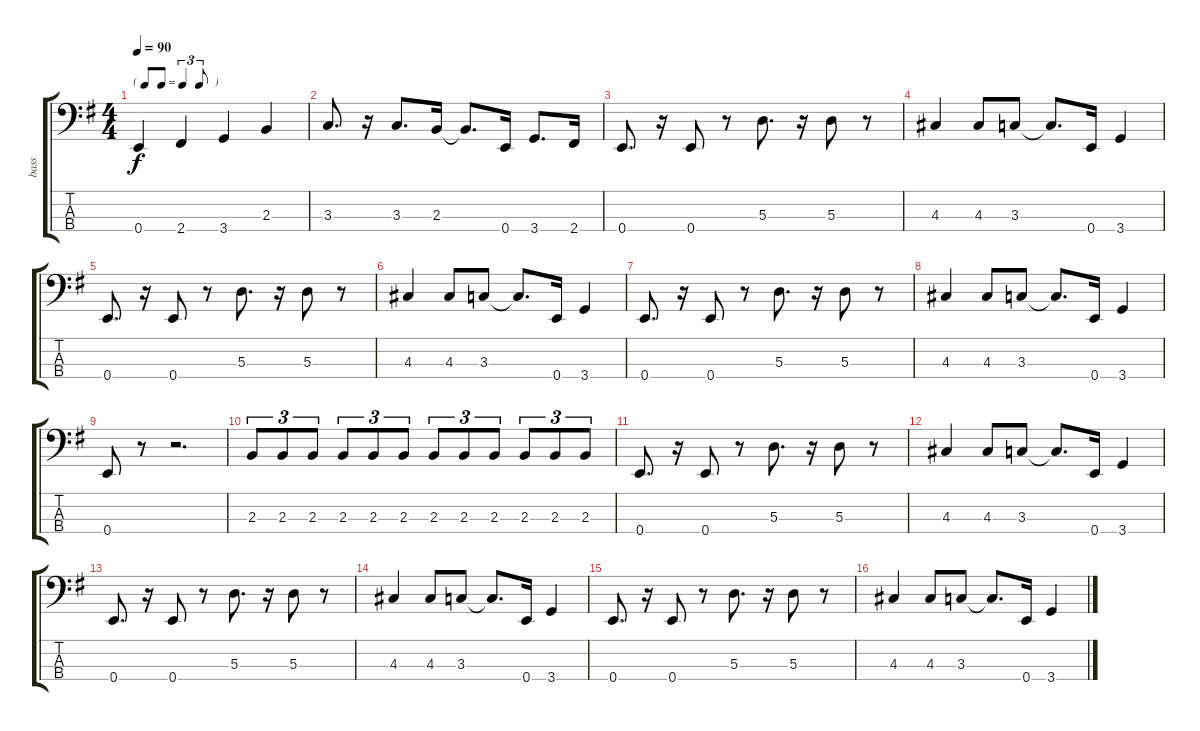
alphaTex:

\track ("bass" "bass") {instrument electricbassfinger}
\staff {score tabs}
\tuning (G2 D2 A1 E1) {hide}
\ts (4 4)
\tf triplet8th
\tempo 90
\clef f4
\ks g
0.4.4{dy f} 2.4.4 3.4.4 2.3.4 |
3.3.8{d} r.16 3.3.8{d} 2.3.16 2.3{t}.8{d} 0.4.16 3.4.8{d} 2.4.16 |
0.4.8{d} r.16 0.4.8 r.8 5.3.8{d} r.16 5.3.8 r.8 |
4.3.4 4.3.8 3.3.8 3.3{t}.8{d} 0.4.16 3.4.4 |
0.4.8{d} r.16 0.4.8 r.8 5.3.8{d} r.16 5.3.8 r.8 |
4.3.4 4.3.8 3.3.8 3.3{t}.8{d} 0.4.16 3.4.4 |
0.4.8{d} r.16 0.4.8 r.8 5.3.8{d} r.16 5.3.8 r.8 |
4.3.4 4.3.8 3.3.8 3.3{t}.8{d} 0.4.16 3.4.4 |
0.4.8 r.8 r.2{d} |
2.3.8{tu (3 2)} 2.3.8{tu (3 2)} 2.3.8{tu (3 2)} 2.3.8{tu (3 2)} 2.3.8{tu (3 2)} 2.3.8{tu (3 2)} 2.3.8{tu (3 2)} 2.3.8{tu (3 2)} 2.3.8{tu (3 2)} 2.3.8{tu (3 2)} 2.3.8{tu (3 2)} 2.3.8{tu (3 2)} |
0.4.8{d} r.16 0.4.8 r.8 5.3.8{d} r.16 5.3.8 r.8 |
4.3.4 4.3.8 3.3.8 3.3{t}.8{d} 0.4.16 3.4.4 |
0.4.8{d} r.16 0.4.8 r.8 5.3.8{d} r.16 5.3.8 r.8 |
4.3.4 4.3.8 3.3.8 3.3{t}.8{d} 0.4.16 3.4.4 |
0.4.8{d} r.16 0.4.8 r.8 5.3.8{d} r.16 5.3.8 r.8 |
4.3.4 4.3.8 3.3.8 3.3{t}.8{d} 0.4.16 3.4.4
